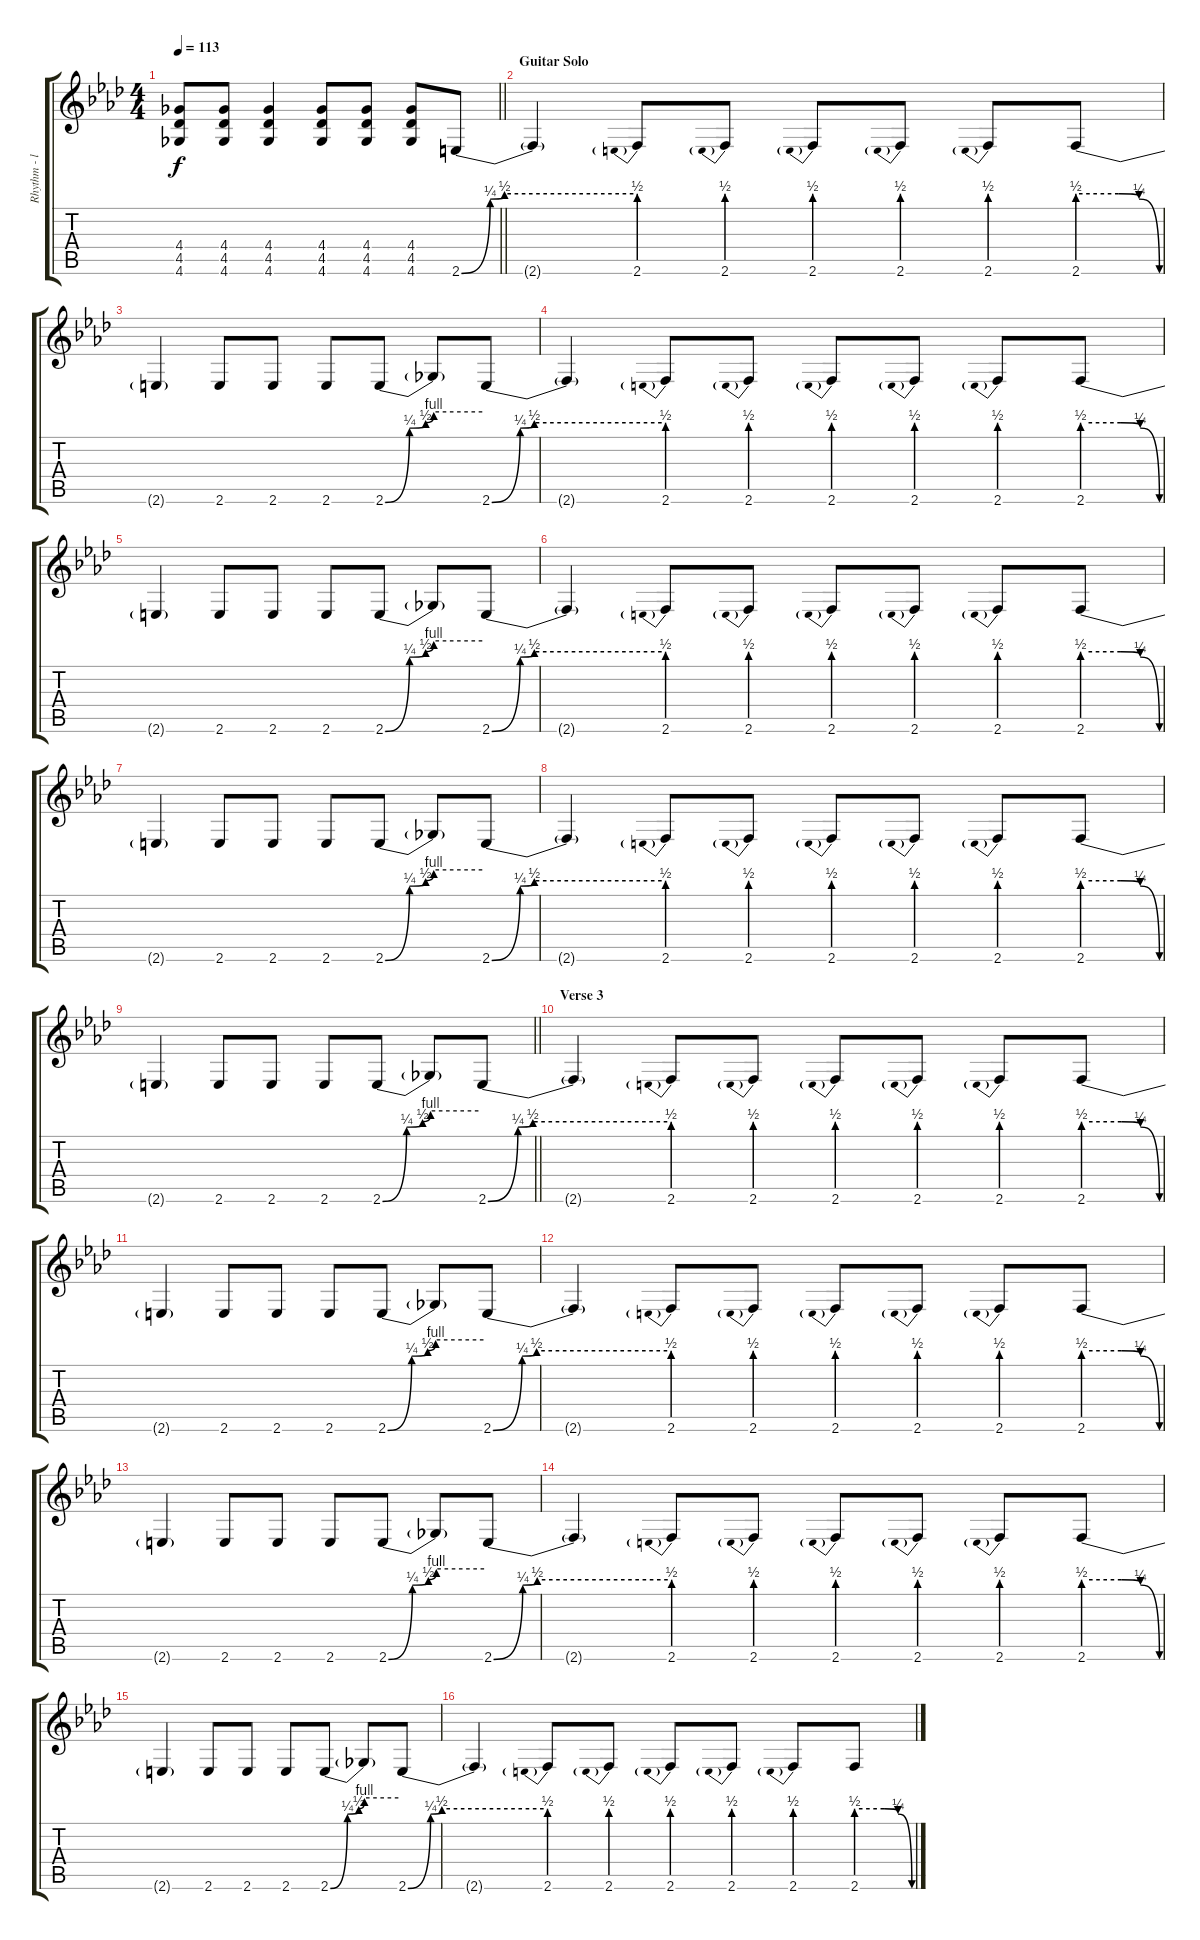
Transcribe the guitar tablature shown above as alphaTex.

\track ("Rhythm - left - Drop D" "Rhythm - l") {instrument distortionguitar}
\staff {score tabs}
\tuning (E4 B3 G3 D3 A2 D2) {hide}
\ts (4 4)
\tempo 113
\clef g2
\barLineRight lightlight
\ks fminor
(4.4{t} 4.5{t} 4.6{t}).8{dy f} (4.4 4.5 4.6).8 (4.4 4.5 4.6).4 (4.4 4.5 4.6).8 (4.4 4.5 4.6).8 (4.4 4.5 4.6).8 2.6{be (custom 0 0 10 1 15 2 60 2)}.8 |
\section ("" "Guitar Solo")
2.6{t}.4 2.6{be (prebend 0 2 60 2)}.8 2.6{be (prebend 0 2 60 2)}.8 2.6{be (prebend 0 2 60 2)}.8 2.6{be (prebend 0 2 60 2)}.8 2.6{be (prebend 0 2 60 2)}.8 2.6{be (custom 0 2 30 2 45 1 60 0)}.8 |
2.6{t}.4 2.6.8 2.6.8 2.6.8 2.6{be (custom 0 0 15 1 25 2 30 4 60 4)}.8 2.6{t}.8 2.6{be (custom 0 0 10 1 15 2 60 2)}.8 |
2.6{t}.4 2.6{be (prebend 0 2 60 2)}.8 2.6{be (prebend 0 2 60 2)}.8 2.6{be (prebend 0 2 60 2)}.8 2.6{be (prebend 0 2 60 2)}.8 2.6{be (prebend 0 2 60 2)}.8 2.6{be (custom 0 2 30 2 45 1 60 0)}.8 |
2.6{t}.4 2.6.8 2.6.8 2.6.8 2.6{be (custom 0 0 15 1 25 2 30 4 60 4)}.8 2.6{t}.8 2.6{be (custom 0 0 10 1 15 2 60 2)}.8 |
2.6{t}.4 2.6{be (prebend 0 2 60 2)}.8 2.6{be (prebend 0 2 60 2)}.8 2.6{be (prebend 0 2 60 2)}.8 2.6{be (prebend 0 2 60 2)}.8 2.6{be (prebend 0 2 60 2)}.8 2.6{be (custom 0 2 30 2 45 1 60 0)}.8 |
2.6{t}.4 2.6.8 2.6.8 2.6.8 2.6{be (custom 0 0 15 1 25 2 30 4 60 4)}.8 2.6{t}.8 2.6{be (custom 0 0 10 1 15 2 60 2)}.8 |
2.6{t}.4 2.6{be (prebend 0 2 60 2)}.8 2.6{be (prebend 0 2 60 2)}.8 2.6{be (prebend 0 2 60 2)}.8 2.6{be (prebend 0 2 60 2)}.8 2.6{be (prebend 0 2 60 2)}.8 2.6{be (custom 0 2 30 2 45 1 60 0)}.8 |
\barLineRight lightlight
2.6{t}.4 2.6.8 2.6.8 2.6.8 2.6{be (custom 0 0 15 1 25 2 30 4 60 4)}.8 2.6{t}.8 2.6{be (custom 0 0 10 1 15 2 60 2)}.8 |
\section ("" "Verse 3")
2.6{t}.4 2.6{be (prebend 0 2 60 2)}.8 2.6{be (prebend 0 2 60 2)}.8 2.6{be (prebend 0 2 60 2)}.8 2.6{be (prebend 0 2 60 2)}.8 2.6{be (prebend 0 2 60 2)}.8 2.6{be (custom 0 2 30 2 45 1 60 0)}.8 |
2.6{t}.4 2.6.8 2.6.8 2.6.8 2.6{be (custom 0 0 15 1 25 2 30 4 60 4)}.8 2.6{t}.8 2.6{be (custom 0 0 10 1 15 2 60 2)}.8 |
2.6{t}.4 2.6{be (prebend 0 2 60 2)}.8 2.6{be (prebend 0 2 60 2)}.8 2.6{be (prebend 0 2 60 2)}.8 2.6{be (prebend 0 2 60 2)}.8 2.6{be (prebend 0 2 60 2)}.8 2.6{be (custom 0 2 30 2 45 1 60 0)}.8 |
2.6{t}.4 2.6.8 2.6.8 2.6.8 2.6{be (custom 0 0 15 1 25 2 30 4 60 4)}.8 2.6{t}.8 2.6{be (custom 0 0 10 1 15 2 60 2)}.8 |
2.6{t}.4 2.6{be (prebend 0 2 60 2)}.8 2.6{be (prebend 0 2 60 2)}.8 2.6{be (prebend 0 2 60 2)}.8 2.6{be (prebend 0 2 60 2)}.8 2.6{be (prebend 0 2 60 2)}.8 2.6{be (custom 0 2 30 2 45 1 60 0)}.8 |
2.6{t}.4 2.6.8 2.6.8 2.6.8 2.6{be (custom 0 0 15 1 25 2 30 4 60 4)}.8 2.6{t}.8 2.6{be (custom 0 0 10 1 15 2 60 2)}.8 |
2.6{t}.4 2.6{be (prebend 0 2 60 2)}.8 2.6{be (prebend 0 2 60 2)}.8 2.6{be (prebend 0 2 60 2)}.8 2.6{be (prebend 0 2 60 2)}.8 2.6{be (prebend 0 2 60 2)}.8 2.6{be (custom 0 2 30 2 45 1 60 0)}.8
